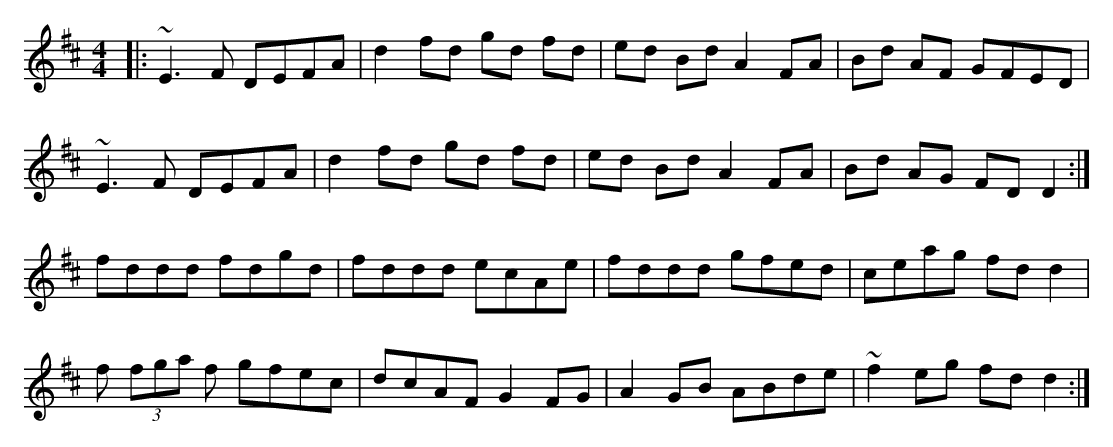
X:1
M:4/4
K:D
|:~E3F DEFA|d2 fd gd fd|ed Bd A2 FA|Bd AF GFED|
~E3F DEFA|d2 fd gd fd|ed Bd A2 FA|Bd AG FDD2:|
fddd fdgd|fddd ecAe|fddd gfed|ceag fdd2|
f (3fga f gfec|dcAF G2FG|A2GB ABde|~f2 eg fdd2:|
